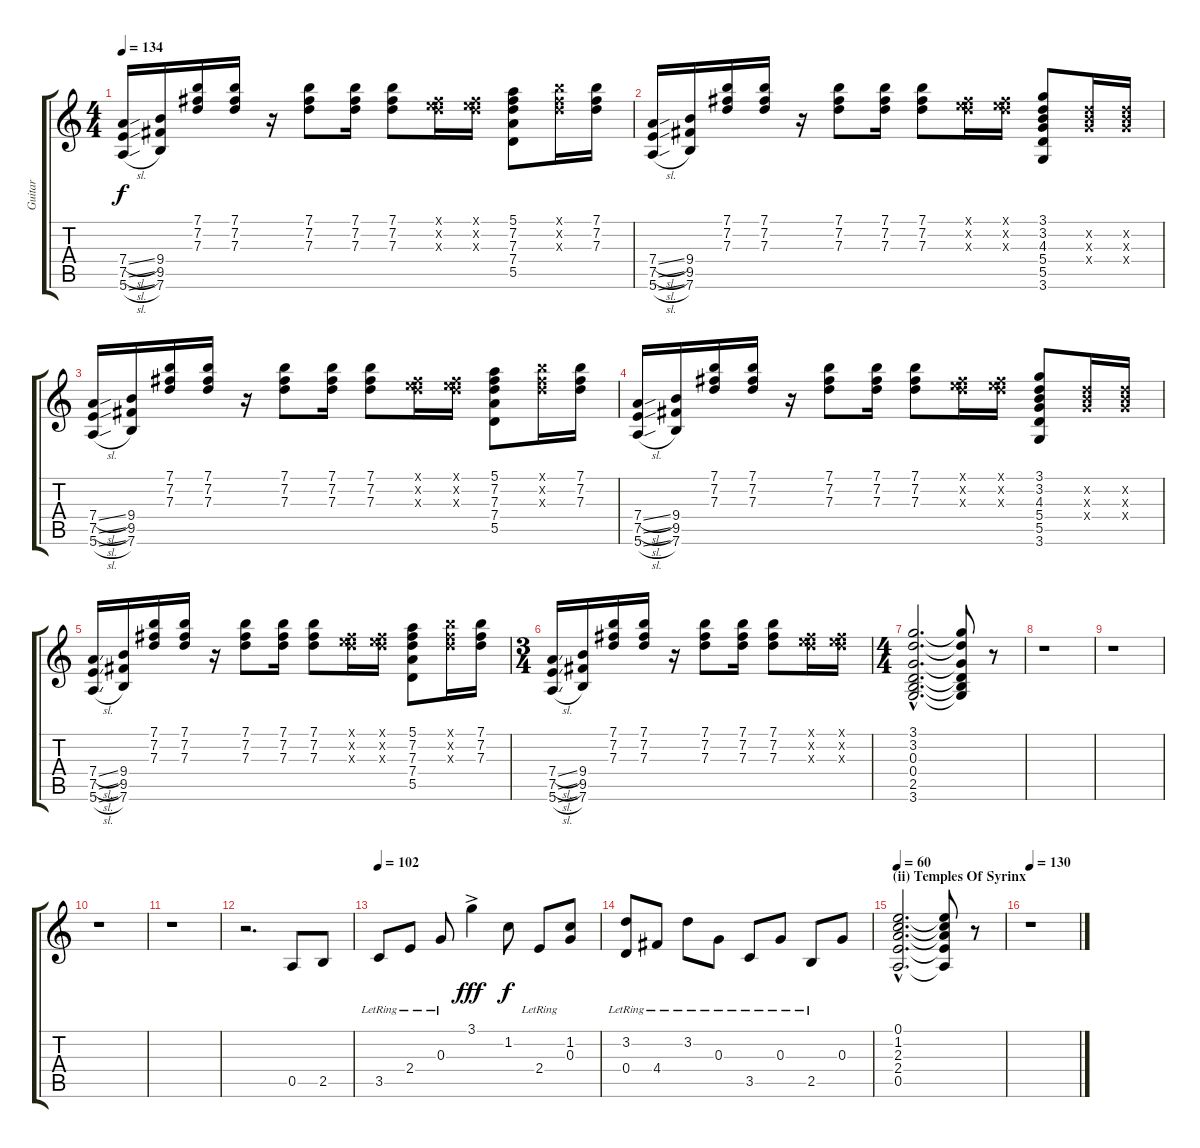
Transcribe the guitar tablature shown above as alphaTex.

\track ("Guitar" "Guitar") {instrument acousticguitarsteel}
\staff {score tabs}
\tuning (E4 B3 G3 D3 A2 E2) {hide}
\ts (4 4)
\tempo 134
\clef g2
\ks c
(7.4{sl} 7.5{sl} 5.6{sl}).16{dy f} (9.4 9.5 7.6).16 (7.1 7.2 7.3).16 (7.1 7.2 7.3).16 r.16 (7.1 7.2 7.3).8 (7.1 7.2 7.3).16 (7.1 7.2 7.3).8 (0.1{x} 7.2{x} 7.3{x}).16 (0.1{x} 7.2{x} 7.3{x}).16 (5.1 7.2 7.3 7.4 5.5).8 (7.1{x} 7.2{x} 7.3{x}).16 (7.1 7.2 7.3).16 |
(7.4{sl} 7.5{sl} 5.6{sl}).16 (9.4 9.5 7.6).16 (7.1 7.2 7.3).16 (7.1 7.2 7.3).16 r.16 (7.1 7.2 7.3).8 (7.1 7.2 7.3).16 (7.1 7.2 7.3).8 (0.1{x} 7.2{x} 7.3{x}).16 (0.1{x} 7.2{x} 7.3{x}).16 (3.1 3.2 4.3 5.4 5.5 3.6).8 (3.2{x} 4.3{x} 5.4{x}).16 (3.2{x} 4.3{x} 5.4{x}).16 |
(7.4{sl} 7.5{sl} 5.6{sl}).16 (9.4 9.5 7.6).16 (7.1 7.2 7.3).16 (7.1 7.2 7.3).16 r.16 (7.1 7.2 7.3).8 (7.1 7.2 7.3).16 (7.1 7.2 7.3).8 (0.1{x} 7.2{x} 7.3{x}).16 (0.1{x} 7.2{x} 7.3{x}).16 (5.1 7.2 7.3 7.4 5.5).8 (7.1{x} 7.2{x} 7.3{x}).16 (7.1 7.2 7.3).16 |
(7.4{sl} 7.5{sl} 5.6{sl}).16 (9.4 9.5 7.6).16 (7.1 7.2 7.3).16 (7.1 7.2 7.3).16 r.16 (7.1 7.2 7.3).8 (7.1 7.2 7.3).16 (7.1 7.2 7.3).8 (0.1{x} 7.2{x} 7.3{x}).16 (0.1{x} 7.2{x} 7.3{x}).16 (3.1 3.2 4.3 5.4 5.5 3.6).8 (3.2{x} 4.3{x} 5.4{x}).16 (3.2{x} 4.3{x} 5.4{x}).16 |
(7.4{sl} 7.5{sl} 5.6{sl}).16 (9.4 9.5 7.6).16 (7.1 7.2 7.3).16 (7.1 7.2 7.3).16 r.16 (7.1 7.2 7.3).8 (7.1 7.2 7.3).16 (7.1 7.2 7.3).8 (0.1{x} 7.2{x} 7.3{x}).16 (0.1{x} 7.2{x} 7.3{x}).16 (5.1 7.2 7.3 7.4 5.5).8 (7.1{x} 7.2{x} 7.3{x}).16 (7.1 7.2 7.3).16 |
\ts (3 4)
(7.4{sl} 7.5{sl} 5.6{sl}).16 (9.4 9.5 7.6).16 (7.1 7.2 7.3).16 (7.1 7.2 7.3).16 r.16 (7.1 7.2 7.3).8 (7.1 7.2 7.3).16 (7.1 7.2 7.3).8 (0.1{x} 7.2{x} 7.3{x}).16 (0.1{x} 7.2{x} 7.3{x}).16 |
\ts (4 4)
(3.1{hac} 3.2{hac} 0.3{hac} 0.4{hac} 2.5{hac} 3.6{hac}).2{d} (3.1{t} 3.2{t} 0.3{t} 0.4{t} 2.5{t} 3.6{t}).8 r.8 |
r.1 |
r.1 |
r.1 |
r.1 |
r.2{d} 0.5.8{instrument electricguitarjazz} 2.5.8 |
\tempo 102
3.5{lr}.8 2.4{lr}.8 0.3{lr}.8 3.1{ac}.4{dy fff} 1.2.8{dy f} 2.4{lr}.8 (1.2 0.3).8 |
(3.2{lr} 0.4).8 4.4{lr}.8 3.2{lr}.8 0.3{lr}.8 3.5{lr}.8 0.3{lr}.8 2.5{lr}.8 0.3.8 |
\section ("" "(ii) Temples Of Syrinx")
\tempo 60
(0.1{hac} 1.2{hac} 2.3{hac} 2.4{hac} 0.5{hac}).2{d} (0.1{t} 1.2{t} 2.3{t} 2.4{t} 0.5{t}).8 r.8 |
\tempo 130
r.1
